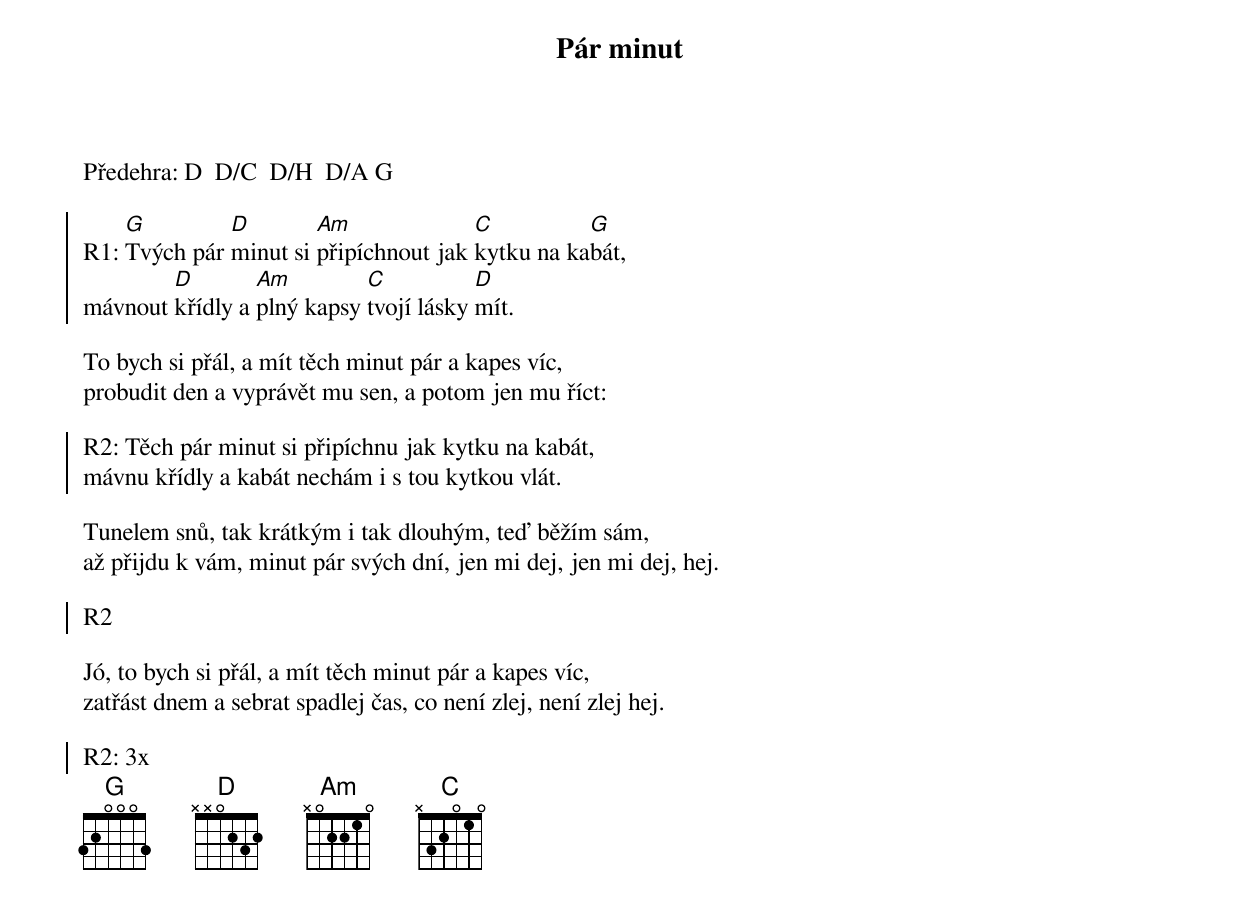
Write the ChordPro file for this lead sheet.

{title: Pár minut}
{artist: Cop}

Předehra: D  D/C  D/H  D/A G

{soc}
R1: [G]Tvých pár [D]minut si [Am]připíchnout jak [C]kytku na ka[G]bát,
mávnout [D]křídly a [Am]plný kapsy [C]tvojí lásky [D]mít.
{eoc}

To bych si přál, a mít těch minut pár a kapes víc,
probudit den a vyprávět mu sen, a potom jen mu říct:

{soc}
R2: Těch pár minut si připíchnu jak kytku na kabát,
mávnu křídly a kabát nechám i s tou kytkou vlát.
{eoc}

Tunelem snů, tak krátkým i tak dlouhým, teď běžím sám,
až přijdu k vám, minut pár svých dní, jen mi dej, jen mi dej, hej.

{soc}
R2
{eoc}

Jó, to bych si přál, a mít těch minut pár a kapes víc,
zatřást dnem a sebrat spadlej čas, co není zlej, není zlej hej.

{soc}
R2: 3x
{eoc}
